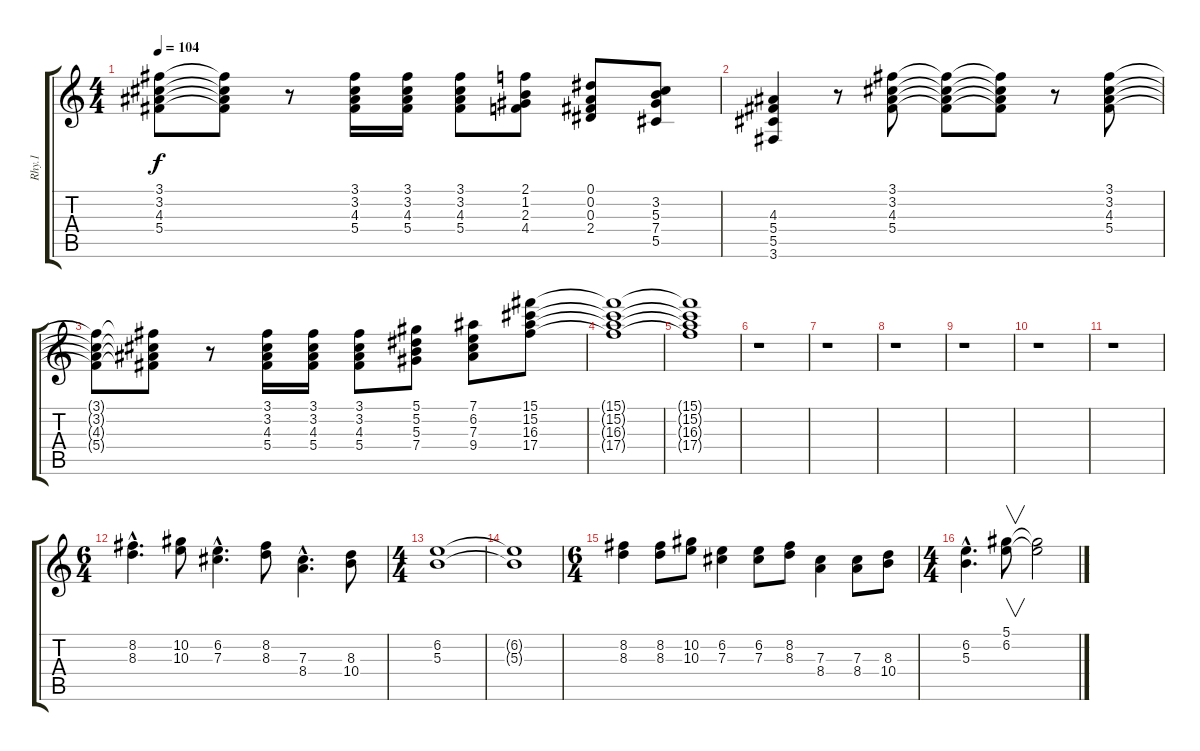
\track ("Rhy.1" "Rhy.1") {instrument distortionguitar}
\staff {score tabs}
\tuning (Eb4 Bb3 Gb3 Db3 Ab2 Eb2) {hide}
\ts (4 4)
\tempo 104
\clef g2
\ks c
(3.1{t} 3.2{t} 4.3{t} 5.4{t}).8{dy f} (3.1{t} 3.2{t} 4.3{t} 5.4{t}).8 r.8 (3.1 3.2 4.3 5.4).16 (3.1 3.2 4.3 5.4).16 (3.1 3.2 4.3 5.4).8 (2.1 1.2 2.3 4.4).8 (0.1 0.2 0.3 2.4).8 (3.2 5.3 7.4 5.5).8 |
(4.3 5.4 5.5 3.6).4 r.8 (3.1 3.2 4.3 5.4).8 (3.1{t} 3.2{t} 4.3{t} 5.4{t}).8 (3.1{t} 3.2{t} 4.3{t} 5.4{t}).8 r.8 (3.1 3.2 4.3 5.4).8 |
(3.1{t} 3.2{t} 4.3{t} 5.4{t}).8 (3.1{t} 3.2{t} 4.3{t} 5.4{t}).8 r.8 (3.1 3.2 4.3 5.4).16 (3.1 3.2 4.3 5.4).16 (3.1 3.2 4.3 5.4).8 (5.1 5.2 5.3 7.4).8 (7.1 6.2 7.3 9.4).8 (15.1 15.2 16.3 17.4).8 |
(15.1{t} 15.2{t} 16.3{t} 17.4{t}).1 |
(15.1{t} 15.2{t} 16.3{t} 17.4{t}).1 |
r.1 |
r.1 |
r.1 |
r.1 |
r.1 |
r.1 |
\ts (6 4)
(8.2{hac} 8.3{hac}).4{d} (10.2 10.3).8 (6.2{hac} 7.3{hac}).4{d} (8.2 8.3).8 (7.3{hac} 8.4{hac}).4{d} (8.3 10.4).8 |
\ts (4 4)
(6.2 5.3).1 |
(6.2{t} 5.3{t}).1 |
\ts (6 4)
(8.2 8.3).4 (8.2 8.3).8 (10.2 10.3).8 (6.2 7.3).4 (6.2 7.3).8 (8.2 8.3).8 (7.3 8.4).4 (7.3 8.4).8 (8.3 10.4).8 |
\ts (4 4)
(6.2{hac} 5.3{hac}).4{d} (5.1 6.2).8{v} (5.1{t} 6.2{t}).2
